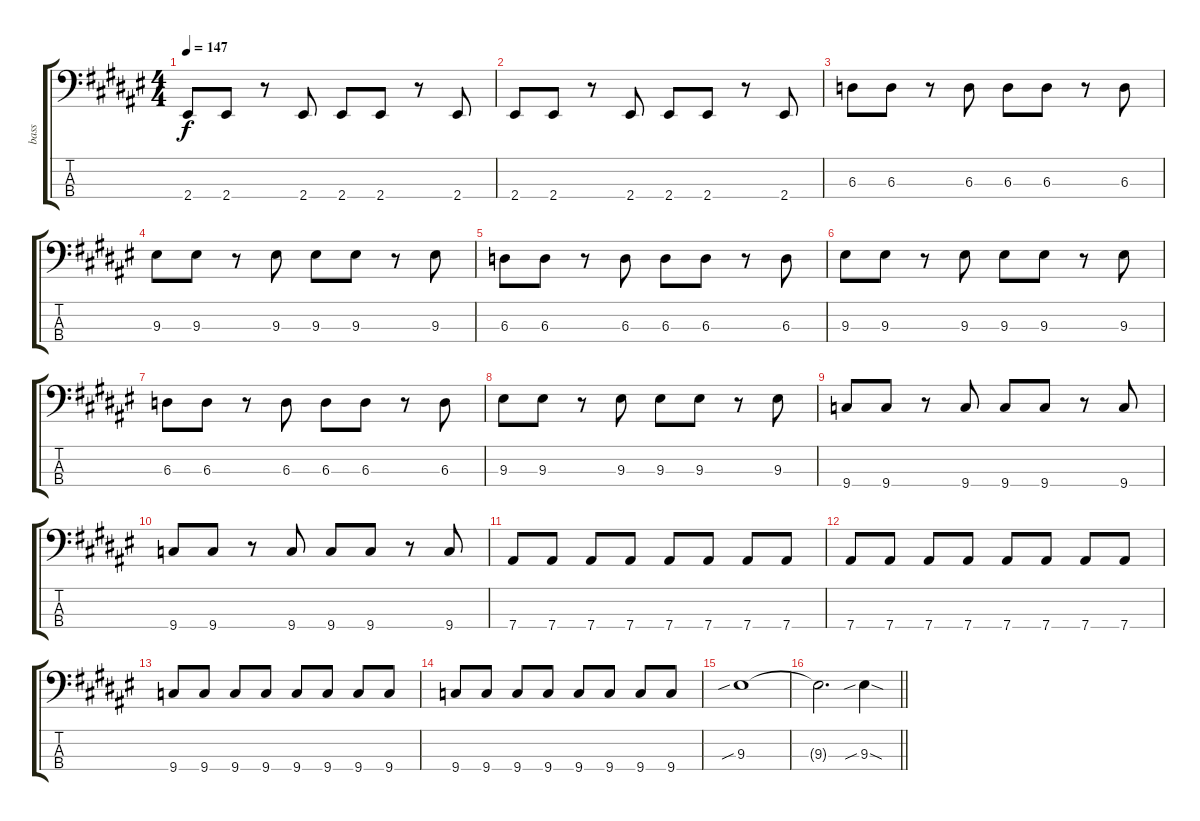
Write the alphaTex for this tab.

\track ("bass" "bass") {instrument electricbasspick}
\staff {score tabs}
\tuning (Gb2 Db2 Ab1 Eb1) {hide}
\ts (4 4)
\tempo 147
\clef f4
\ks f#
2.4.8{dy f} 2.4.8 r.8 2.4.8 2.4.8 2.4.8 r.8 2.4.8 |
\ks d#minor
2.4.8 2.4.8 r.8 2.4.8 2.4.8 2.4.8 r.8 2.4.8 |
6.3.8 6.3.8 r.8 6.3.8 6.3.8 6.3.8 r.8 6.3.8 |
9.3.8 9.3.8 r.8 9.3.8 9.3.8 9.3.8 r.8 9.3.8 |
\ks f#
6.3.8 6.3.8 r.8 6.3.8 6.3.8 6.3.8 r.8 6.3.8 |
\ks d#minor
9.3.8 9.3.8 r.8 9.3.8 9.3.8 9.3.8 r.8 9.3.8 |
6.3.8 6.3.8 r.8 6.3.8 6.3.8 6.3.8 r.8 6.3.8 |
9.3.8 9.3.8 r.8 9.3.8 9.3.8 9.3.8 r.8 9.3.8 |
\ks f#
9.4.8 9.4.8 r.8 9.4.8 9.4.8 9.4.8 r.8 9.4.8 |
\ks d#minor
9.4.8 9.4.8 r.8 9.4.8 9.4.8 9.4.8 r.8 9.4.8 |
7.4.8 7.4.8 7.4.8 7.4.8 7.4.8 7.4.8 7.4.8 7.4.8 |
7.4.8 7.4.8 7.4.8 7.4.8 7.4.8 7.4.8 7.4.8 7.4.8 |
\ks f#
9.4.8 9.4.8 9.4.8 9.4.8 9.4.8 9.4.8 9.4.8 9.4.8 |
\ks d#minor
9.4.8 9.4.8 9.4.8 9.4.8 9.4.8 9.4.8 9.4.8 9.4.8 |
9.3{sib}.1 |
\barLineRight lightlight
9.3{t}.2{d} 9.3{sib sod}.4
